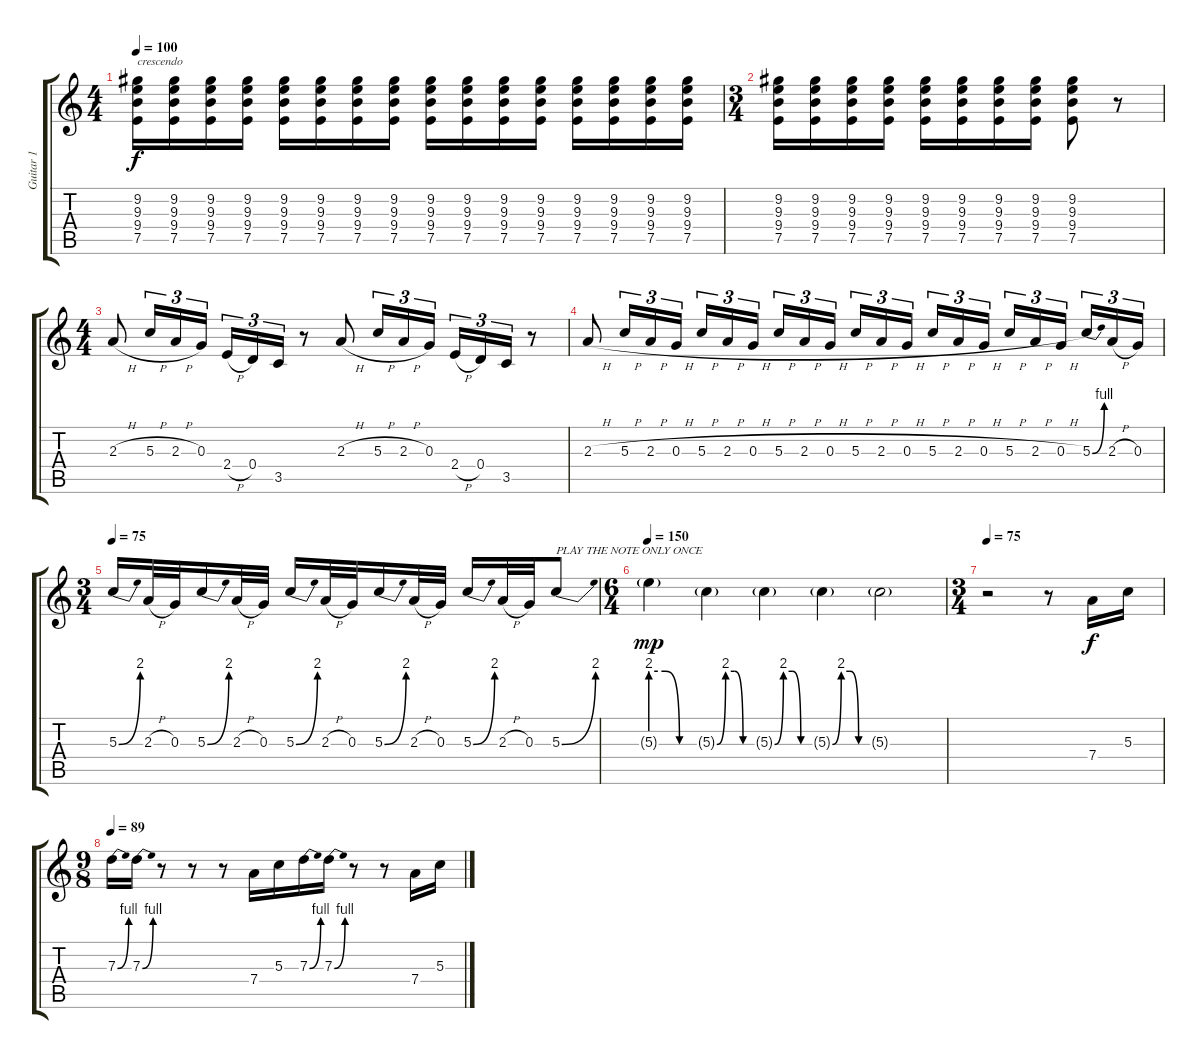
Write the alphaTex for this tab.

\track ("Guitar 1" "Guitar 1") {instrument distortionguitar}
\staff {score tabs}
\tuning (E4 B3 G3 D3 A2 E2) {hide}
\ts (4 4)
\tempo 100
\clef g2
\ks c
(9.2 9.3 9.4 7.5).16{txt "crescendo" dy f} (9.2 9.3 9.4 7.5).16 (9.2 9.3 9.4 7.5).16 (9.2 9.3 9.4 7.5).16 (9.2 9.3 9.4 7.5).16 (9.2 9.3 9.4 7.5).16 (9.2 9.3 9.4 7.5).16 (9.2 9.3 9.4 7.5).16 (9.2 9.3 9.4 7.5).16 (9.2 9.3 9.4 7.5).16 (9.2 9.3 9.4 7.5).16 (9.2 9.3 9.4 7.5).16 (9.2 9.3 9.4 7.5).16 (9.2 9.3 9.4 7.5).16 (9.2 9.3 9.4 7.5).16 (9.2 9.3 9.4 7.5).16 |
\ts (3 4)
(9.2 9.3 9.4 7.5).16 (9.2 9.3 9.4 7.5).16 (9.2 9.3 9.4 7.5).16 (9.2 9.3 9.4 7.5).16 (9.2 9.3 9.4 7.5).16 (9.2 9.3 9.4 7.5).16 (9.2 9.3 9.4 7.5).16 (9.2 9.3 9.4 7.5).16 (9.2 9.3 9.4 7.5).8 r.8 |
\ts (4 4)
2.3{h}.8 5.3{h}.16{tu (3 2)} 2.3{h}.16{tu (3 2)} 0.3.16{tu (3 2)} 2.4{h}.16{tu (3 2)} 0.4.16{tu (3 2)} 3.5.16{tu (3 2)} r.8 2.3{h}.8 5.3{h}.16{tu (3 2)} 2.3{h}.16{tu (3 2)} 0.3.16{tu (3 2)} 2.4{h}.16{tu (3 2)} 0.4.16{tu (3 2)} 3.5.16{tu (3 2)} r.8 |
2.3{h}.8 5.3{h}.16{tu (3 2)} 2.3{h}.16{tu (3 2)} 0.3{h}.16{tu (3 2)} 5.3{h}.16{tu (3 2)} 2.3{h}.16{tu (3 2)} 0.3{h}.16{tu (3 2)} 5.3{h}.16{tu (3 2)} 2.3{h}.16{tu (3 2)} 0.3{h}.16{tu (3 2)} 5.3{h}.16{tu (3 2)} 2.3{h}.16{tu (3 2)} 0.3{h}.16{tu (3 2)} 5.3{h}.16{tu (3 2)} 2.3{h}.16{tu (3 2)} 0.3{h}.16{tu (3 2)} 5.3{h}.16{tu (3 2)} 2.3{h}.16{tu (3 2)} 0.3{h}.16{tu (3 2)} 5.3{be (bend 0 0 60 4)}.16{tu (3 2)} 2.3{h}.16{tu (3 2)} 0.3.16{tu (3 2)} |
\ts (3 4)
\tempo 75
5.3{be (bend 0 0 60 8)}.16 2.3{h}.32 0.3.32 5.3{be (bend 0 0 60 8)}.16 2.3{h}.32 0.3.32 5.3{be (bend 0 0 60 8)}.16 2.3{h}.32 0.3.32 5.3{be (bend 0 0 60 8)}.16 2.3{h}.32 0.3.32 5.3{be (bend 0 0 60 8)}.16 2.3{h}.32 0.3.32 5.3{be (bend 0 0 60 8)}.8{txt "PLAY THE NOTE ONLY ONCE"} |
\ts (6 4)
\tempo 150
5.3{be (custom 0 8 20 8 40 0 60 0) g}.4{dy mp} 5.3{be (custom 0 0 15 8 30 8 45 0 60 0) g}.4 5.3{be (custom 0 0 15 8 30 8 45 0 60 0) g}.4 5.3{be (custom 0 0 15 8 30 8 45 0 60 0) g}.4 5.3{g}.2 |
\ts (3 4)
\tempo 75
r.2 r.8 7.4.16{dy f} 5.3.16 |
\ts (9 8)
\tempo 89
7.3{be (bend 0 0 60 4)}.16 7.3{be (bend 0 0 60 4)}.16 r.8 r.8 r.8 7.4.16 5.3.16 7.3{be (bend 0 0 60 4)}.16 7.3{be (bend 0 0 60 4)}.16 r.8 r.8 7.4.16 5.3.16
